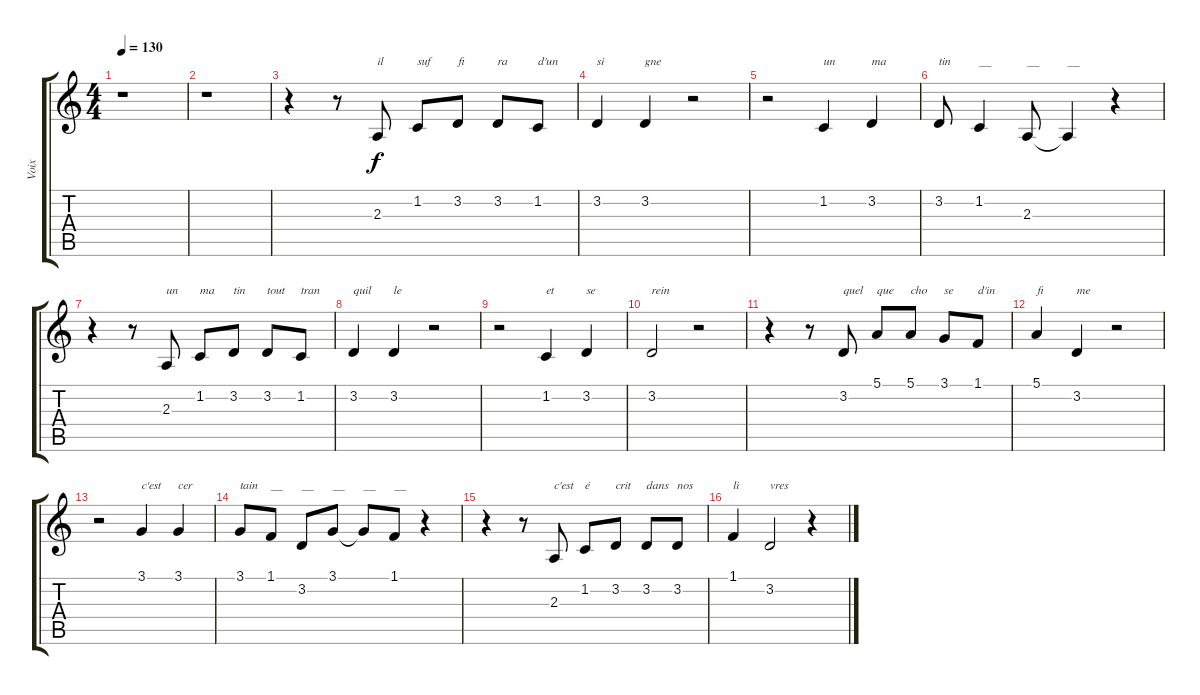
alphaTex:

\track ("Voix" "Voix") {instrument synthvoice}
\staff {score tabs}
\tuning (E4 B3 G3 D3 A2 E2) {hide}
\ts (4 4)
\tempo 130
\clef g2
\ks c
r.1{dy f} |
r.1 |
r.4 r.8 2.3.8{txt "il"} 1.2.8{txt "suf"} 3.2.8{txt "fi"} 3.2.8{txt "ra"} 1.2.8{txt "d'un"} |
3.2.4{txt "si"} 3.2.4{txt "gne"} r.2 |
r.2 1.2.4{txt "un"} 3.2.4{txt "ma"} |
3.2.8{txt "tin"} 1.2.4{txt "__"} 2.3.8{txt "__"} 2.3{t}.4{txt "__"} r.4 |
r.4 r.8 2.3.8{txt "un"} 1.2.8{txt "ma"} 3.2.8{txt "tin"} 3.2.8{txt "tout"} 1.2.8{txt "tran"} |
3.2.4{txt "quil"} 3.2.4{txt "le"} r.2 |
r.2 1.2.4{txt "et"} 3.2.4{txt "se"} |
3.2.2{txt "rein"} r.2 |
r.4 r.8 3.2.8{txt "quel"} 5.1.8{txt "que"} 5.1.8{txt "cho"} 3.1.8{txt "se"} 1.1.8{txt "d'in"} |
5.1.4{txt "fi"} 3.2.4{txt "me"} r.2 |
r.2 3.1.4{txt "c'est"} 3.1.4{txt "cer"} |
3.1.8{txt "tain"} 1.1.8{txt "__"} 3.2.8{txt "__"} 3.1.8{txt "__"} 3.1{t}.8{txt "__"} 1.1.8{txt "__"} r.4 |
r.4 r.8 2.3.8{txt "c'est"} 1.2.8{txt "é"} 3.2.8{txt "crit"} 3.2.8{txt "dans"} 3.2.8{txt "nos"} |
1.1.4{txt "li"} 3.2.2{txt "vres"} r.4
